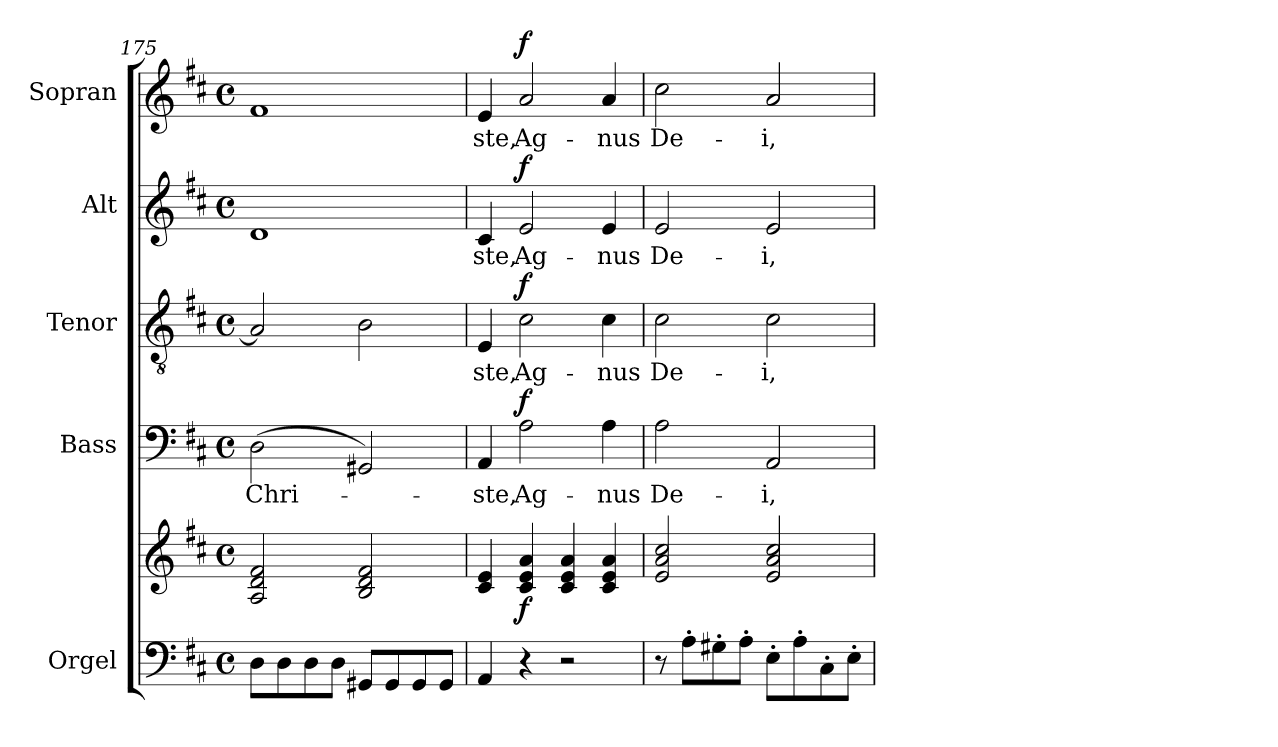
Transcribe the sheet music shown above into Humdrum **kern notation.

**kern	**kern	**dynam	**kern	**text	**dynam	**kern	**text	**dynam	**kern	**text	**dynam	**kern	**text	**dynam
*part5	*part5	*part5	*part4	*part4	*part4	*part3	*part3	*part3	*part2	*part2	*part2	*part1	*part1	*part1
*staff6	*staff5	*staff5/6	*staff4	*staff4	*staff4	*staff3	*staff3	*staff3	*staff2	*staff2	*staff2	*staff1	*staff1	*staff1
*I"Orgel	*	*	*I"Bass	*	*	*I"Tenor	*	*	*I"Alt	*	*	*I"Sopran	*	*
*I'Org.	*	*	*I'B.	*	*	*I'T.	*	*	*I'A.	*	*	*I'S.	*	*
*clefF4	*clefG2	*	*clefF4	*	*	*clefGv2	*	*	*clefG2	*	*	*clefG2	*	*
*k[f#c#]	*k[f#c#]	*	*k[f#c#]	*	*	*k[f#c#]	*	*	*k[f#c#]	*	*	*k[f#c#]	*	*
*D:	*D:	*	*D:	*	*	*D:	*	*	*D:	*	*	*D:	*	*
*M4/4	*M4/4	*	*M4/4	*	*	*M4/4	*	*	*M4/4	*	*	*M4/4	*	*
*met(c)	*met(c)	*	*met(c)	*	*	*met(c)	*	*	*met(c)	*	*	*met(c)	*	*
=175	=175	=175	=175	=175	=175	=175	=175	=175	=175	=175	=175	=175	=175	=175
!	!	!	!	!LO:LY:b	!	!	!	!	!	!	!	!	!	!
8D\L	2A/ 2d/ 2f#/	.	(>2D\	Chri-	.	2A/]	.	.	1d	.	.	1f#	.	.
8D\	.	.	.	.	.	.	.	.	.	.	.	.	.	.
8D\	.	.	.	.	.	.	.	.	.	.	.	.	.	.
8D\J	.	.	.	.	.	.	.	.	.	.	.	.	.	.
8GG#X/L	2B/ 2d/ 2f#/	.	2GG#X/)	.	.	2B\	.	.	.	.	.	.	.	.
8GG#/	.	.	.	.	.	.	.	.	.	.	.	.	.	.
8GG#/	.	.	.	.	.	.	.	.	.	.	.	.	.	.
8GG#/J	.	.	.	.	.	.	.	.	.	.	.	.	.	.
=176	=176	=176	=176	=176	=176	=176	=176	=176	=176	=176	=176	=176	=176	=176
!	!	!	!	!LO:LY:b	!	!	!LO:LY:b	!	!	!LO:LY:b	!	!	!LO:LY:b	!
4AA/	4c#/ 4e/	.	4AA/	-ste,	.	4E/	-ste,	.	4c#/	-ste,	.	4e/	-ste,	.
!	!	!LO:DY:b	!	!LO:LY:b	!LO:DY:a	!	!LO:LY:b	!LO:DY:a	!	!LO:LY:b	!LO:DY:a	!	!LO:LY:b	!LO:DY:a
4r	4c#/ 4e/ 4a/	f	2A\	Ag-	f	2c#\	Ag-	f	2e/	Ag-	f	2a/	Ag-	f
2r	4c#/ 4e/ 4a/	.	.	.	.	.	.	.	.	.	.	.	.	.
!	!	!	!	!LO:LY:b	!	!	!LO:LY:b	!	!	!LO:LY:b	!	!	!LO:LY:b	!
.	4c#/ 4e/ 4a/	.	4A\	-nus	.	4c#\	-nus	.	4e/	-nus	.	4a/	-nus	.
=177	=177	=177	=177	=177	=177	=177	=177	=177	=177	=177	=177	=177	=177	=177
!	!	!	!	!LO:LY:b	!	!	!LO:LY:b	!	!	!LO:LY:b	!	!	!LO:LY:b	!
8r	2e/ 2a/ 2cc#/	.	2A\	De-	.	2c#\	De-	.	2e/	De-	.	2cc#\	De-	.
8A'>\L	.	.	.	.	.	.	.	.	.	.	.	.	.	.
8G#X'>\	.	.	.	.	.	.	.	.	.	.	.	.	.	.
8A'>\J	.	.	.	.	.	.	.	.	.	.	.	.	.	.
!	!	!	!	!LO:LY:b	!	!	!LO:LY:b	!	!	!LO:LY:b	!	!	!LO:LY:b	!
8E'>\L	2e/ 2a/ 2cc#/	.	2AA/	-i,	.	2c#\	-i,	.	2e/	-i,	.	2a/	-i,	.
8A'>\	.	.	.	.	.	.	.	.	.	.	.	.	.	.
8C#'>\	.	.	.	.	.	.	.	.	.	.	.	.	.	.
8E'>\J	.	.	.	.	.	.	.	.	.	.	.	.	.	.
=	=	=	=	=	=	=	=	=	=	=	=	=	=	=
*-	*-	*-	*-	*-	*-	*-	*-	*-	*-	*-	*-	*-	*-	*-
